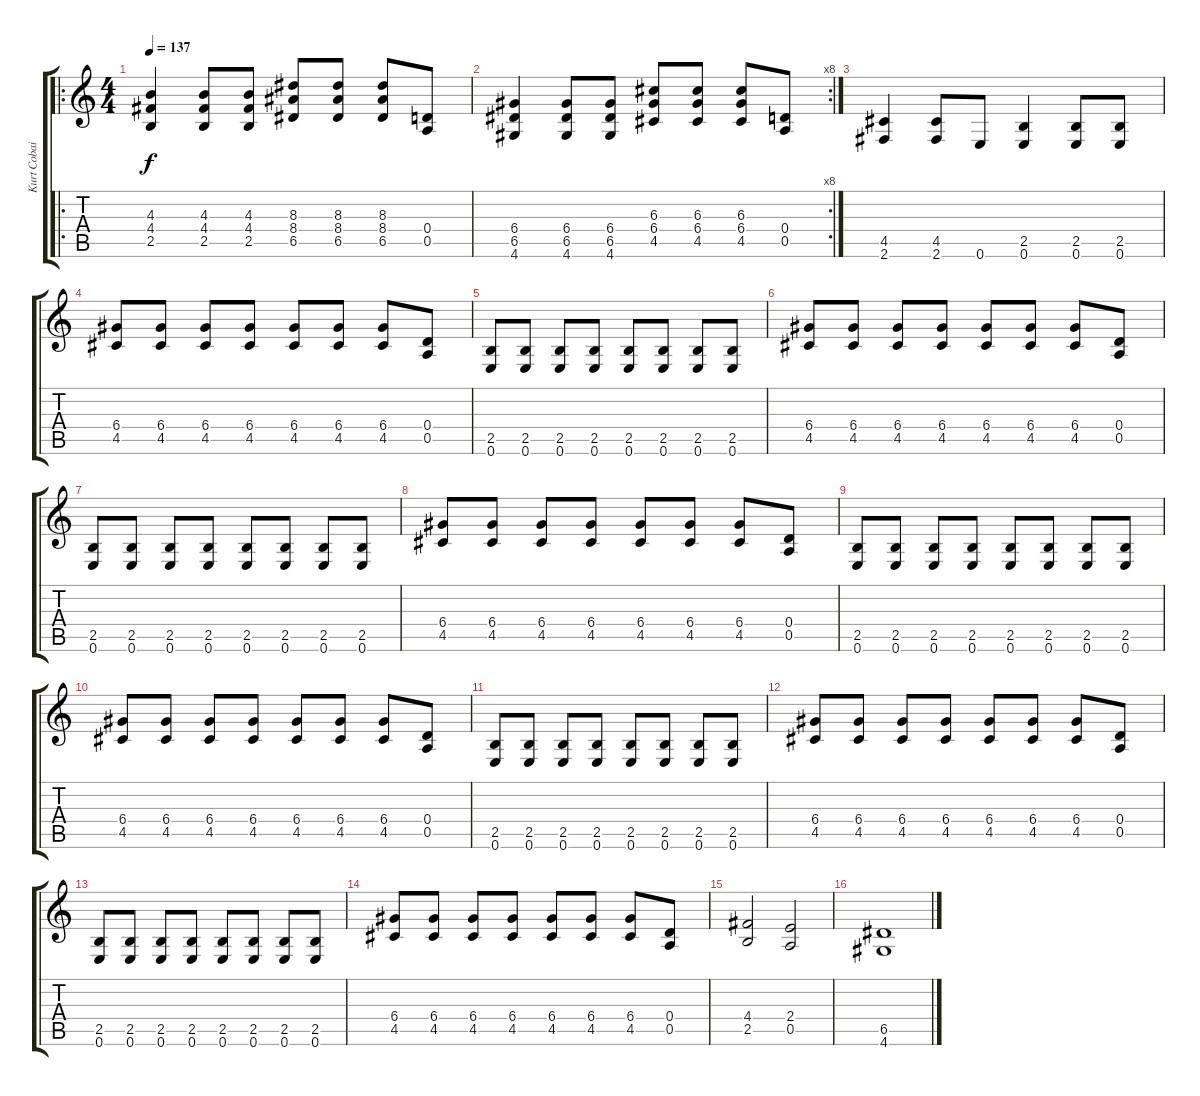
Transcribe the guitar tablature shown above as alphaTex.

\track ("Kurt Cobain clean" "Kurt Cobai") {instrument acousticguitarnylon}
\staff {score tabs}
\tuning (E4 B3 G3 D3 A2 E2) {hide}
\ro
\ts (4 4)
\tempo 137
\clef g2
\ks c
(4.3 4.4 2.5).4{dy f} (4.3 4.4 2.5).8 (4.3 4.4 2.5).8 (8.3 8.4 6.5).8 (8.3 8.4 6.5).8 (8.3 8.4 6.5).8 (0.4 0.5).8 |
\rc 8
(6.4 6.5 4.6).4 (6.4 6.5 4.6).8 (6.4 6.5 4.6).8 (6.3 6.4 4.5).8 (6.3 6.4 4.5).8 (6.3 6.4 4.5).8 (0.4 0.5).8 |
(4.5 2.6).4 (4.5 2.6).8 0.6.8 (2.5 0.6).4 (2.5 0.6).8 (2.5 0.6).8 |
(6.4 4.5).8 (6.4 4.5).8 (6.4 4.5).8 (6.4 4.5).8 (6.4 4.5).8 (6.4 4.5).8 (6.4 4.5).8 (0.4 0.5).8 |
(2.5 0.6).8 (2.5 0.6).8 (2.5 0.6).8 (2.5 0.6).8 (2.5 0.6).8 (2.5 0.6).8 (2.5 0.6).8 (2.5 0.6).8 |
(6.4 4.5).8 (6.4 4.5).8 (6.4 4.5).8 (6.4 4.5).8 (6.4 4.5).8 (6.4 4.5).8 (6.4 4.5).8 (0.4 0.5).8 |
(2.5 0.6).8 (2.5 0.6).8 (2.5 0.6).8 (2.5 0.6).8 (2.5 0.6).8 (2.5 0.6).8 (2.5 0.6).8 (2.5 0.6).8 |
(6.4 4.5).8 (6.4 4.5).8 (6.4 4.5).8 (6.4 4.5).8 (6.4 4.5).8 (6.4 4.5).8 (6.4 4.5).8 (0.4 0.5).8 |
(2.5 0.6).8 (2.5 0.6).8 (2.5 0.6).8 (2.5 0.6).8 (2.5 0.6).8 (2.5 0.6).8 (2.5 0.6).8 (2.5 0.6).8 |
(6.4 4.5).8 (6.4 4.5).8 (6.4 4.5).8 (6.4 4.5).8 (6.4 4.5).8 (6.4 4.5).8 (6.4 4.5).8 (0.4 0.5).8 |
(2.5 0.6).8 (2.5 0.6).8 (2.5 0.6).8 (2.5 0.6).8 (2.5 0.6).8 (2.5 0.6).8 (2.5 0.6).8 (2.5 0.6).8 |
(6.4 4.5).8 (6.4 4.5).8 (6.4 4.5).8 (6.4 4.5).8 (6.4 4.5).8 (6.4 4.5).8 (6.4 4.5).8 (0.4 0.5).8 |
(2.5 0.6).8 (2.5 0.6).8 (2.5 0.6).8 (2.5 0.6).8 (2.5 0.6).8 (2.5 0.6).8 (2.5 0.6).8 (2.5 0.6).8 |
(6.4 4.5).8 (6.4 4.5).8 (6.4 4.5).8 (6.4 4.5).8 (6.4 4.5).8 (6.4 4.5).8 (6.4 4.5).8 (0.4 0.5).8 |
(4.4 2.5).2 (2.4 0.5).2 |
(6.5 4.6).1
